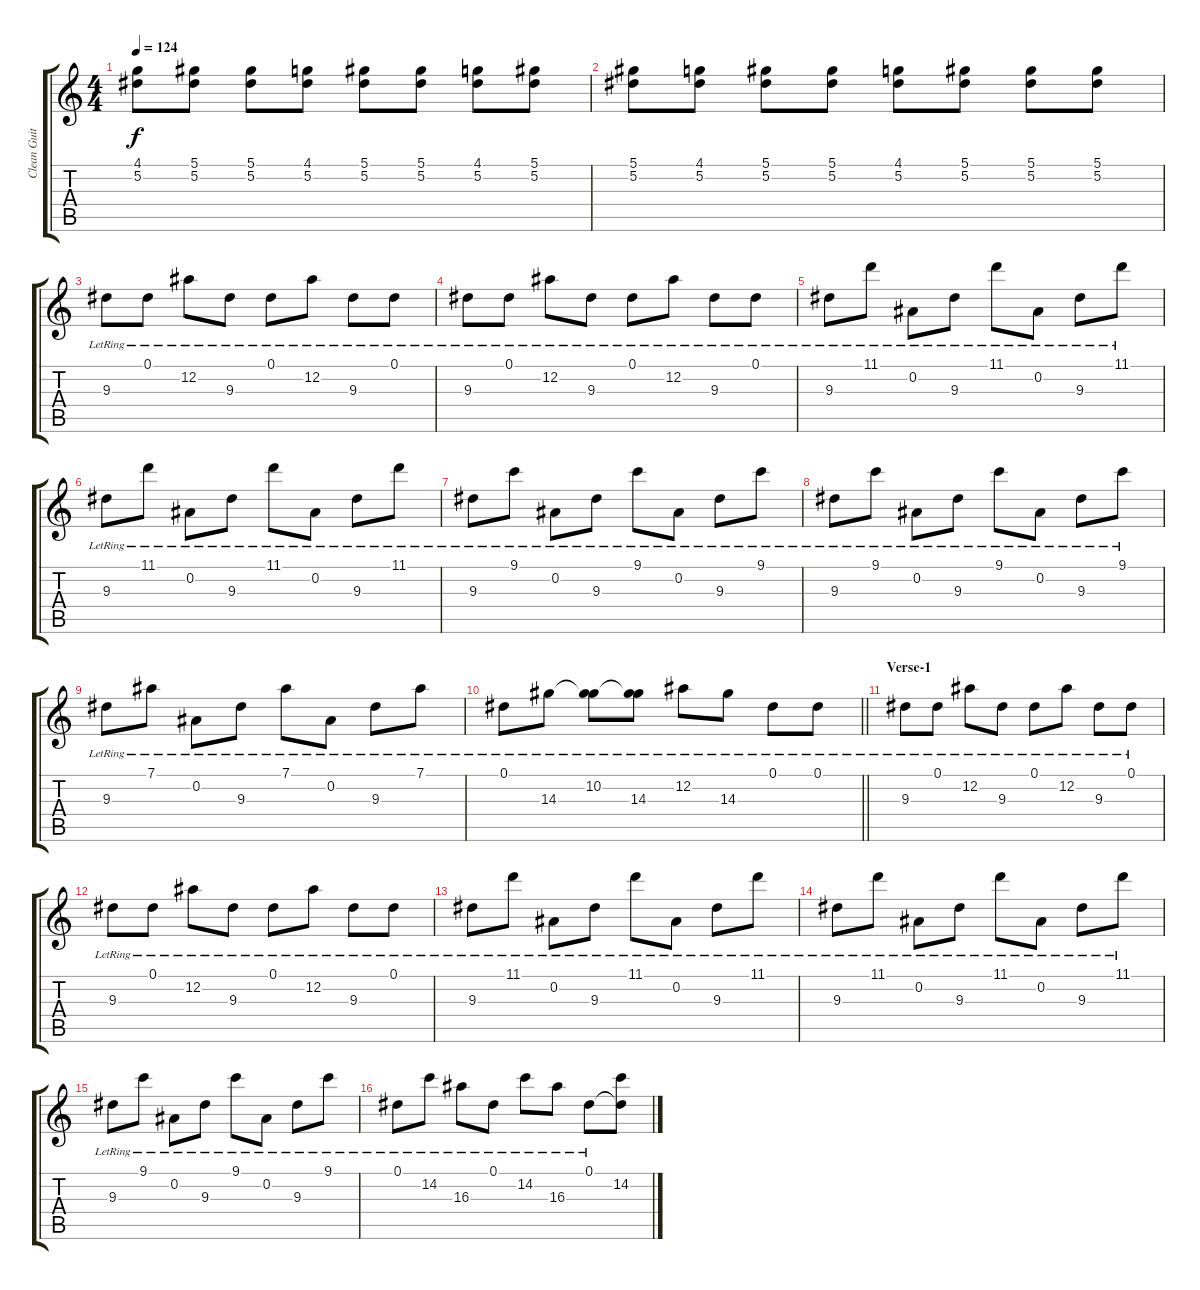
\track ("Clean Guitar 1" "Clean Guit") {instrument electricguitarclean}
\staff {score tabs}
\tuning (Eb4 Bb3 Gb3 Db3 Ab2 Eb2) {hide}
\ts (4 4)
\tempo 124
\clef g2
\ks c
(4.1 5.2).8{dy f} (5.1 5.2).8 (5.1 5.2).8 (4.1 5.2).8 (5.1 5.2).8 (5.1 5.2).8 (4.1 5.2).8 (5.1 5.2).8 |
(5.1 5.2).8 (4.1 5.2).8 (5.1 5.2).8 (5.1 5.2).8 (4.1 5.2).8 (5.1 5.2).8 (5.1 5.2).8 (5.1 5.2).8 |
9.3{lr}.8 0.1{lr}.8 12.2{lr}.8 9.3{lr}.8 0.1{lr}.8 12.2{lr}.8 9.3{lr}.8 0.1{lr}.8 |
9.3{lr}.8 0.1{lr}.8 12.2{lr}.8 9.3{lr}.8 0.1{lr}.8 12.2{lr}.8 9.3{lr}.8 0.1{lr}.8 |
9.3{lr}.8 11.1{lr}.8 0.2{lr}.8 9.3{lr}.8 11.1{lr}.8 0.2{lr}.8 9.3{lr}.8 11.1{lr}.8 |
9.3{lr}.8 11.1{lr}.8 0.2{lr}.8 9.3{lr}.8 11.1{lr}.8 0.2{lr}.8 9.3{lr}.8 11.1{lr}.8 |
9.3{lr}.8 9.1{lr}.8 0.2{lr}.8 9.3{lr}.8 9.1{lr}.8 0.2{lr}.8 9.3{lr}.8 9.1{lr}.8 |
9.3{lr}.8 9.1{lr}.8 0.2{lr}.8 9.3{lr}.8 9.1{lr}.8 0.2{lr}.8 9.3{lr}.8 9.1{lr}.8 |
9.3{lr}.8 7.1{lr}.8 0.2{lr}.8 9.3{lr}.8 7.1{lr}.8 0.2{lr}.8 9.3{lr}.8 7.1{lr}.8 |
\barLineRight lightlight
0.1{lr}.8 14.3{lr}.8 (10.2{lr} 14.3{t}).8 (10.2{t} 14.3{lr}).8 12.2{lr}.8 14.3{lr}.8 0.1{lr}.8 0.1{lr}.8 |
\section ("" "Verse-1")
9.3{lr}.8 0.1{lr}.8 12.2{lr}.8 9.3{lr}.8 0.1{lr}.8 12.2{lr}.8 9.3{lr}.8 0.1{lr}.8 |
9.3{lr}.8 0.1{lr}.8 12.2{lr}.8 9.3{lr}.8 0.1{lr}.8 12.2{lr}.8 9.3{lr}.8 0.1{lr}.8 |
9.3{lr}.8 11.1{lr}.8 0.2{lr}.8 9.3{lr}.8 11.1{lr}.8 0.2{lr}.8 9.3{lr}.8 11.1{lr}.8 |
9.3{lr}.8 11.1{lr}.8 0.2{lr}.8 9.3{lr}.8 11.1{lr}.8 0.2{lr}.8 9.3{lr}.8 11.1{lr}.8 |
9.3{lr}.8 9.1{lr}.8 0.2{lr}.8 9.3{lr}.8 9.1{lr}.8 0.2{lr}.8 9.3{lr}.8 9.1{lr}.8 |
0.1{lr}.8 14.2{lr}.8 16.3{lr}.8 0.1{lr}.8 14.2{lr}.8 16.3{lr}.8 0.1{lr}.8 (0.1{t} 14.2).8
